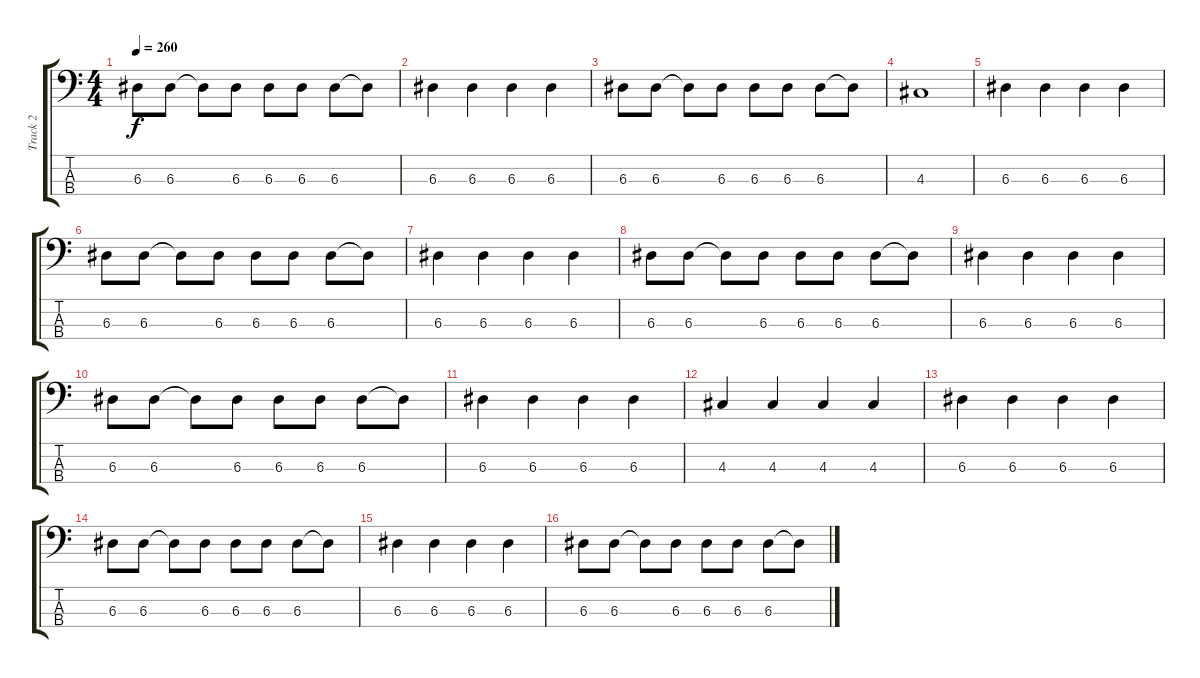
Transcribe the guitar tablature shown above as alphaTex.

\track ("Track 2" "Track 2") {instrument electricbassfinger}
\staff {score tabs}
\tuning (G2 D2 A1 E1) {hide}
\ts (4 4)
\tempo 260
\clef f4
\ks c
6.3.8{dy f} 6.3.8 6.3{t}.8 6.3.8 6.3.8 6.3.8 6.3.8 6.3{t}.8 |
6.3.4 6.3.4 6.3.4 6.3.4 |
6.3.8 6.3.8 6.3{t}.8 6.3.8 6.3.8 6.3.8 6.3.8 6.3{t}.8 |
4.3.1 |
6.3.4 6.3.4 6.3.4 6.3.4 |
6.3.8 6.3.8 6.3{t}.8 6.3.8 6.3.8 6.3.8 6.3.8 6.3{t}.8 |
6.3.4 6.3.4 6.3.4 6.3.4 |
6.3.8 6.3.8 6.3{t}.8 6.3.8 6.3.8 6.3.8 6.3.8 6.3{t}.8 |
6.3.4 6.3.4 6.3.4 6.3.4 |
6.3.8 6.3.8 6.3{t}.8 6.3.8 6.3.8 6.3.8 6.3.8 6.3{t}.8 |
6.3.4 6.3.4 6.3.4 6.3.4 |
4.3.4 4.3.4 4.3.4 4.3.4 |
6.3.4 6.3.4 6.3.4 6.3.4 |
6.3.8 6.3.8 6.3{t}.8 6.3.8 6.3.8 6.3.8 6.3.8 6.3{t}.8 |
6.3.4 6.3.4 6.3.4 6.3.4 |
6.3.8 6.3.8 6.3{t}.8 6.3.8 6.3.8 6.3.8 6.3.8 6.3{t}.8
